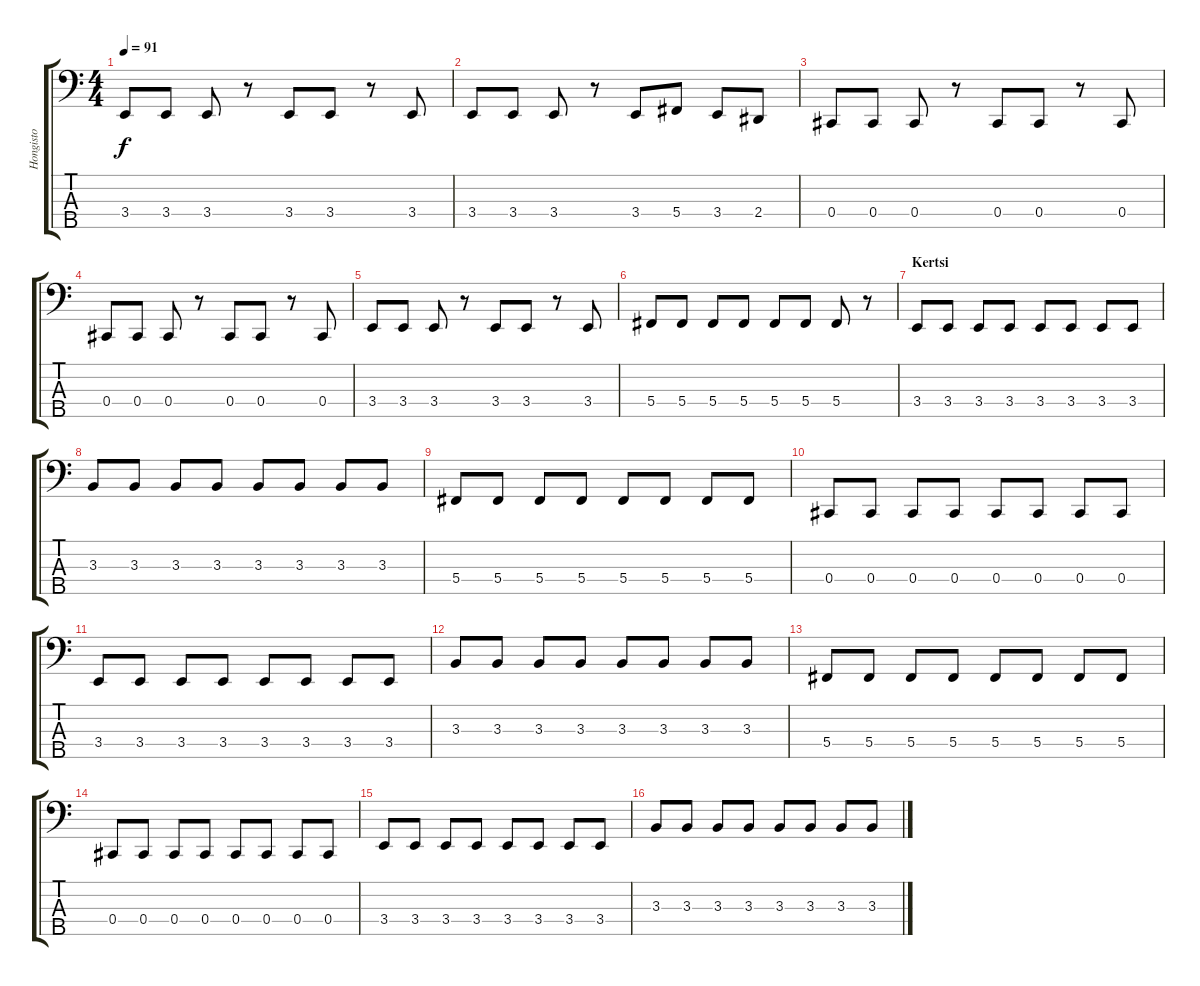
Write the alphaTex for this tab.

\track ("Hongisto" "Hongisto") {instrument electricbassfinger}
\staff {score tabs}
\tuning (Gb2 Db2 Ab1 Db1 Ab0) {hide}
\ts (4 4)
\tempo 91
\clef f4
\ks c
3.4.8{dy f} 3.4.8 3.4.8 r.8 3.4.8 3.4.8 r.8 3.4.8 |
3.4.8 3.4.8 3.4.8 r.8 3.4.8 5.4.8 3.4.8 2.4.8 |
0.4.8 0.4.8 0.4.8 r.8 0.4.8 0.4.8 r.8 0.4.8 |
0.4.8 0.4.8 0.4.8 r.8 0.4.8 0.4.8 r.8 0.4.8 |
3.4.8 3.4.8 3.4.8 r.8 3.4.8 3.4.8 r.8 3.4.8 |
5.4.8 5.4.8 5.4.8 5.4.8 5.4.8 5.4.8 5.4.8 r.8 |
\section ("" "Kertsi")
3.4.8 3.4.8 3.4.8 3.4.8 3.4.8 3.4.8 3.4.8 3.4.8 |
3.3.8 3.3.8 3.3.8 3.3.8 3.3.8 3.3.8 3.3.8 3.3.8 |
5.4.8 5.4.8 5.4.8 5.4.8 5.4.8 5.4.8 5.4.8 5.4.8 |
0.4.8 0.4.8 0.4.8 0.4.8 0.4.8 0.4.8 0.4.8 0.4.8 |
3.4.8 3.4.8 3.4.8 3.4.8 3.4.8 3.4.8 3.4.8 3.4.8 |
3.3.8 3.3.8 3.3.8 3.3.8 3.3.8 3.3.8 3.3.8 3.3.8 |
5.4.8 5.4.8 5.4.8 5.4.8 5.4.8 5.4.8 5.4.8 5.4.8 |
0.4.8 0.4.8 0.4.8 0.4.8 0.4.8 0.4.8 0.4.8 0.4.8 |
3.4.8 3.4.8 3.4.8 3.4.8 3.4.8 3.4.8 3.4.8 3.4.8 |
3.3.8 3.3.8 3.3.8 3.3.8 3.3.8 3.3.8 3.3.8 3.3.8
